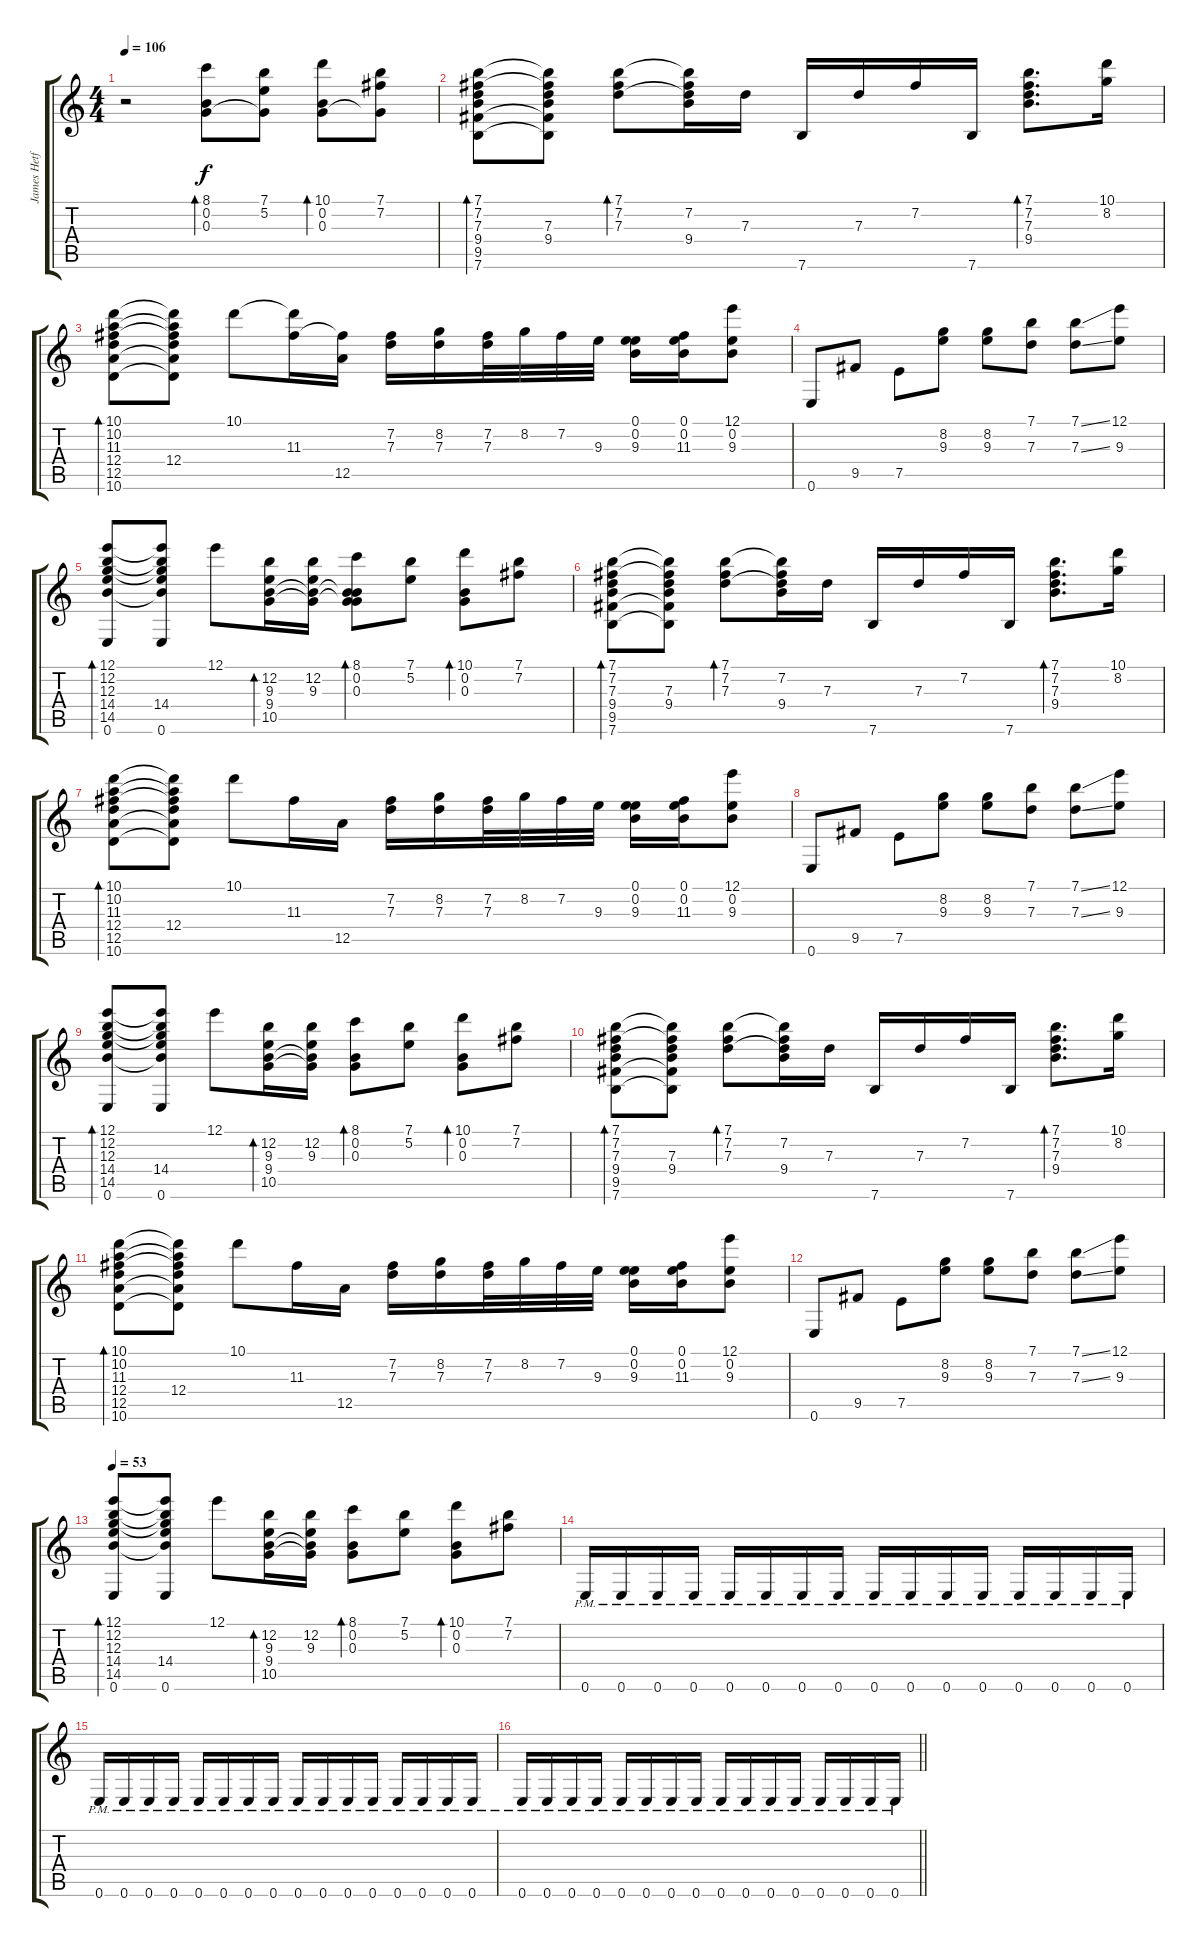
\track ("James Hetfield" "James Hetf") {instrument distortionguitar}
\staff {score tabs}
\tuning (E4 B3 G3 D3 A2 E2) {hide}
\ts (4 4)
\tempo 106
\tempo 53
\tempo 106
\clef g2
\ks c
r.2{dy f volume 13 balance 5 instrument acousticguitarsteel} (8.1 0.2 0.3).8{bd 60} (7.1 5.2 0.3{t}).8 (10.1 0.2 0.3).8{bd 60} (7.1 7.2 0.3{t}).8 |
(7.1 7.2 7.3 9.4 9.5 7.6).8{bd 60} (7.1{t} 7.2{t} 7.3 9.4 9.5{t} 7.6{t}).8 (7.1 7.2 7.3).8{bd 60} (7.1{t} 7.2 7.3{t} 9.4).16 7.3.16 7.6.16 7.3.16 7.2.16 7.6.16 (7.1 7.2 7.3 9.4).8{d bd 60} (10.1 8.2).16 |
(10.1 10.2 11.3 12.4 12.5 10.6).8{bd 60} (10.1{t} 10.2{t} 11.3{t} 12.4 12.5{t} 10.6{t}).8 10.1.8 (10.1{t} 11.3).16 (11.3{t} 12.5).16 (7.2 7.3).16 (8.2 7.3).16 (7.2 7.3).32 8.2.32 7.2.32 9.3.32 (0.1 0.2 9.3).16 (0.1 0.2 11.3).16 (12.1 0.2 9.3).8 |
0.6.8 9.5.8 7.5.8 (8.2 9.3).8 (8.2 9.3).8 (7.1 7.3).8 (7.1{ss} 7.3{ss}).8 (12.1 9.3).8 |
(12.1 12.2 12.3 14.4 14.5 0.6).8{bd 60} (12.1{t} 12.2{t} 12.3{t} 14.4 14.5{t} 0.6).8 12.1.8 (12.2 9.3 9.4 10.5).16{bd 60} (12.2 9.3 9.4{t} 10.5{t}).16 (8.1 0.2 0.3 9.4{t} 10.5{t}).8{bd 60} (7.1 5.2).8 (10.1 0.2 0.3).8{bd 60} (7.1 7.2).8 |
(7.1 7.2 7.3 9.4 9.5 7.6).8{bd 60} (7.1{t} 7.2{t} 7.3 9.4 9.5{t} 7.6{t}).8 (7.1 7.2 7.3).8{bd 60} (7.1{t} 7.2 7.3{t} 9.4).16 7.3.16 7.6.16 7.3.16 7.2.16 7.6.16 (7.1 7.2 7.3 9.4).8{d bd 60} (10.1 8.2).16 |
(10.1 10.2 11.3 12.4 12.5 10.6).8{bd 60} (10.1{t} 10.2{t} 11.3{t} 12.4 12.5{t} 10.6{t}).8 10.1.8 11.3.16 12.5.16 (7.2 7.3).16 (8.2 7.3).16 (7.2 7.3).32 8.2.32 7.2.32 9.3.32 (0.1 0.2 9.3).16 (0.1 0.2 11.3).16 (12.1 0.2 9.3).8 |
0.6.8 9.5.8 7.5.8 (8.2 9.3).8 (8.2 9.3).8 (7.1 7.3).8 (7.1{ss} 7.3{ss}).8 (12.1 9.3).8 |
(12.1 12.2 12.3 14.4 14.5 0.6).8{bd 60} (12.1{t} 12.2{t} 12.3{t} 14.4 14.5{t} 0.6).8 12.1.8 (12.2 9.3 9.4 10.5).16{bd 60} (12.2 9.3 9.4{t} 10.5{t}).16 (8.1 0.2 0.3).8{bd 60} (7.1 5.2).8 (10.1 0.2 0.3).8{bd 60} (7.1 7.2).8 |
(7.1 7.2 7.3 9.4 9.5 7.6).8{bd 60} (7.1{t} 7.2{t} 7.3 9.4 9.5{t} 7.6{t}).8 (7.1 7.2 7.3).8{bd 60} (7.1{t} 7.2 7.3{t} 9.4).16 7.3.16 7.6.16 7.3.16 7.2.16 7.6.16 (7.1 7.2 7.3 9.4).8{d bd 60} (10.1 8.2).16 |
(10.1 10.2 11.3 12.4 12.5 10.6).8{bd 60} (10.1{t} 10.2{t} 11.3{t} 12.4 12.5{t} 10.6{t}).8 10.1.8 11.3.16 12.5.16 (7.2 7.3).16 (8.2 7.3).16 (7.2 7.3).32 8.2.32 7.2.32 9.3.32 (0.1 0.2 9.3).16 (0.1 0.2 11.3).16 (12.1 0.2 9.3).8 |
0.6.8 9.5.8 7.5.8 (8.2 9.3).8 (8.2 9.3).8 (7.1 7.3).8 (7.1{ss} 7.3{ss}).8 (12.1 9.3).8 |
\tempo 53
(12.1 12.2 12.3 14.4 14.5 0.6).8{bd 60} (12.1{t} 12.2{t} 12.3{t} 14.4 14.5{t} 0.6).8 12.1.8 (12.2 9.3 9.4 10.5).16{bd 60} (12.2 9.3 9.4{t} 10.5{t}).16 (8.1 0.2 0.3).8{bd 60} (7.1 5.2).8 (10.1 0.2 0.3).8{bd 60} (7.1 7.2).8 |
0.6{pm}.16 0.6{pm}.16 0.6{pm}.16 0.6{pm}.16 0.6{pm}.16 0.6{pm}.16 0.6{pm}.16 0.6{pm}.16 0.6{pm}.16 0.6{pm}.16 0.6{pm}.16 0.6{pm}.16 0.6{pm}.16 0.6{pm}.16 0.6{pm}.16 0.6{pm}.16 |
0.6{pm}.16 0.6{pm}.16 0.6{pm}.16 0.6{pm}.16 0.6{pm}.16 0.6{pm}.16 0.6{pm}.16 0.6{pm}.16 0.6{pm}.16 0.6{pm}.16 0.6{pm}.16 0.6{pm}.16 0.6{pm}.16 0.6{pm}.16 0.6{pm}.16 0.6{pm}.16 |
\barLineRight lightlight
0.6{pm}.16 0.6{pm}.16 0.6{pm}.16 0.6{pm}.16 0.6{pm}.16 0.6{pm}.16 0.6{pm}.16 0.6{pm}.16 0.6{pm}.16 0.6{pm}.16 0.6{pm}.16 0.6{pm}.16 0.6{pm}.16 0.6{pm}.16 0.6{pm}.16 0.6{pm}.16
